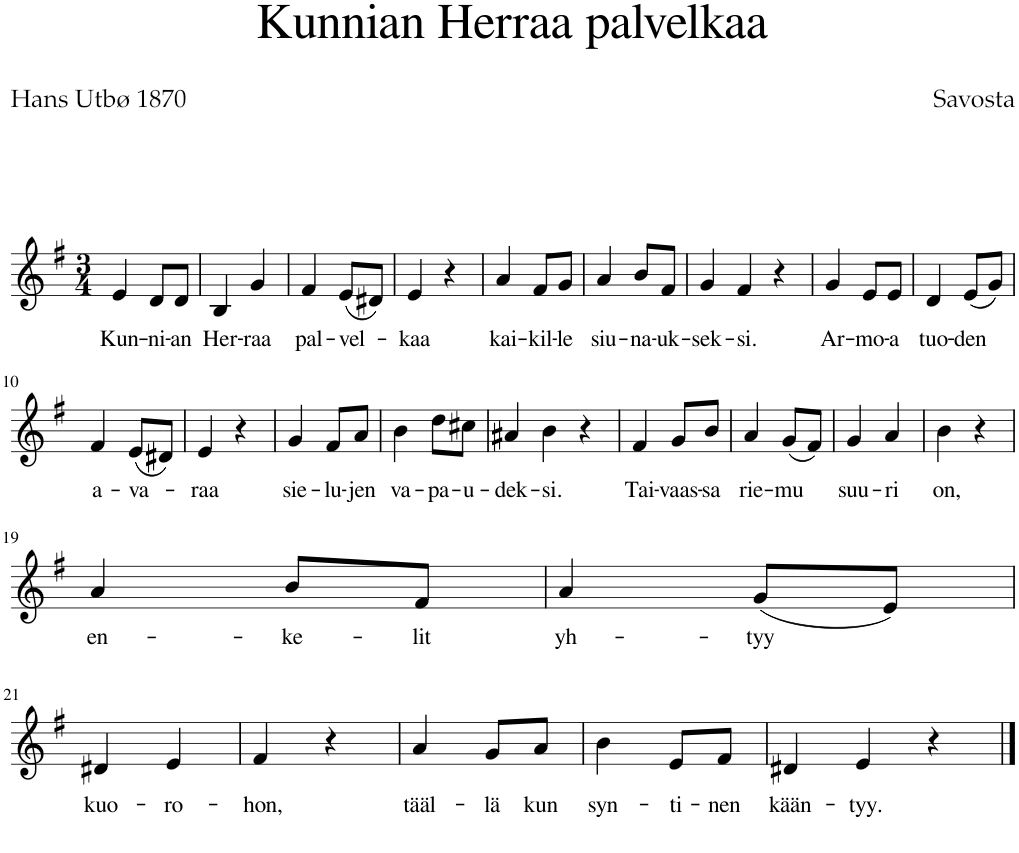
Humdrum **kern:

**kern	**text
*part1	*part1
*staff1	*staff1
*I"Staff	*
*clefG2	*
*k[f#]	*
*M3/4	*
=1	=1
!	!LO:LY:b
4e/	Kun-
!	!LO:LY:b
8d/L	-ni-
!	!LO:LY:b
8d/J	-an
=2	=2
!	!LO:LY:b
4B/	Her-
!	!LO:LY:b
4g/	-raa
=3	=3
!	!LO:LY:b
4f#/	pal-
!	!LO:LY:b
(8e/L	-vel-
8d#X/J)	.
=4	=4
!	!LO:LY:b
4e/	-kaa
4r	.
=5	=5
!	!LO:LY:b
4a/	kai-
!	!LO:LY:b
8f#/L	-kil-
!	!LO:LY:b
8g/J	-le
=6	=6
!	!LO:LY:b
4a/	siu-
!	!LO:LY:b
8b/L	-na-
!	!LO:LY:b
8f#/J	-uk-
=7	=7
!	!LO:LY:b
4g/	-sek-
!	!LO:LY:b
4f#/	-si.
4r	.
=8	=8
!	!LO:LY:b
4g/	Ar-
!	!LO:LY:b
8e/L	-mo-
!	!LO:LY:b
8e/J	-a
=9	=9
!	!LO:LY:b
4d/	tuo-
!	!LO:LY:b
(8e/L	-den
8g/J)	.
!!LO:LB:g=z
=10	=10
!	!LO:LY:b
4f#/	a-
!	!LO:LY:b
(8e/L	-va-
8d#X/J)	.
=11	=11
!	!LO:LY:b
4e/	-raa
4r	.
=12	=12
!	!LO:LY:b
4g/	sie-
!	!LO:LY:b
8f#/L	-lu-
!	!LO:LY:b
8a/J	-jen
=13	=13
!	!LO:LY:b
4b\	va-
!	!LO:LY:b
8dd\L	-pa-
!	!LO:LY:b
8cc#X\J	-u-
=14	=14
!	!LO:LY:b
4a#X/	-dek-
!	!LO:LY:b
4b\	-si.
4r	.
=15	=15
!	!LO:LY:b
4f#/	Tai-
!	!LO:LY:b
8g/L	-vaas-
!	!LO:LY:b
8b/J	-sa
=16	=16
!	!LO:LY:b
4a/	rie-
!	!LO:LY:b
(8g/L	-mu
8f#/J)	.
=17	=17
!	!LO:LY:b
4g/	suu-
!	!LO:LY:b
4a/	-ri
=18	=18
!	!LO:LY:b
4b\	on,
4r	.
!!LO:LB:g=z
=19	=19
!	!LO:LY:b
4a/	en-
!	!LO:LY:b
8b/L	-ke-
!	!LO:LY:b
8f#/J	-lit
=20	=20
!	!LO:LY:b
4a/	yh-
!	!LO:LY:b
(8g/L	-tyy
8e/J)	.
!!LO:LB:g=z
=21	=21
!	!LO:LY:b
4d#X/	kuo-
!	!LO:LY:b
4e/	-ro-
=22	=22
!	!LO:LY:b
4f#/	-hon,
4r	.
=23	=23
!	!LO:LY:b
4a/	tääl-
!	!LO:LY:b
8g/L	-lä
!	!LO:LY:b
8a/J	kun
=24	=24
!	!LO:LY:b
4b\	syn-
!	!LO:LY:b
8e/L	-ti-
!	!LO:LY:b
8f#/J	-nen
=25	=25
!	!LO:LY:b
4d#X/	kään-
!	!LO:LY:b
4e/	-tyy.
4r	.
==	==
*-	*-
